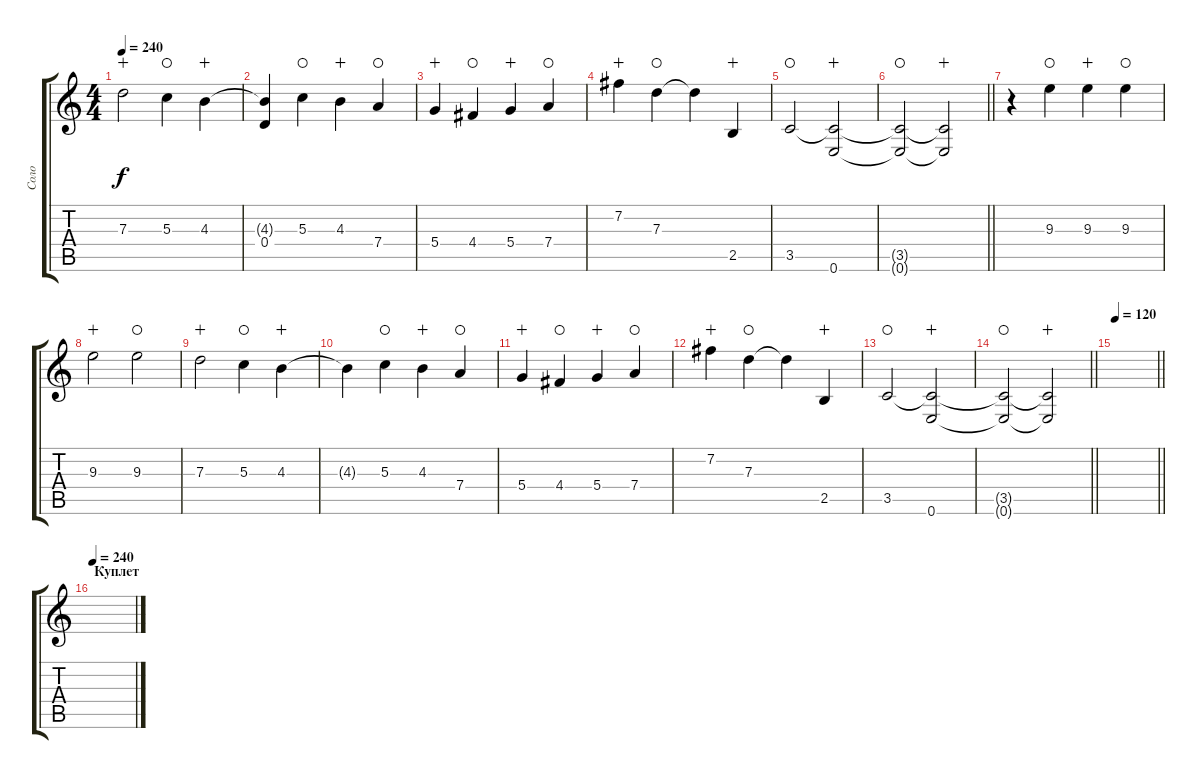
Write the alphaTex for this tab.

\track ("Соло" "Соло") {instrument distortionguitar}
\staff {score tabs}
\tuning (E4 B3 G3 D3 A2 E2) {hide}
\ts (4 4)
\tempo 240
\clef g2
\ks c
7.3.2{dy f wahc} 5.3.4{waho} 4.3.4{wahc} |
(4.3{t} 0.4).4 5.3.4{waho} 4.3.4{wahc} 7.4.4{waho} |
5.4.4{wahc} 4.4.4{waho} 5.4.4{wahc} 7.4.4{waho} |
7.2.4{wahc} 7.3.4{waho} 7.3{t}.4 2.5.4{wahc} |
3.5.2{waho} (3.5{t} 0.6).2{wahc} |
\barLineRight lightlight
(3.5{t} 0.6{t}).2{waho} (3.5{t} 0.6{t}).2{wahc} |
\section ("" " ")
r.4 9.3.4{waho} 9.3.4{wahc} 9.3.4{waho} |
9.3.2{wahc} 9.3.2{waho} |
7.3.2{wahc} 5.3.4{waho} 4.3.4{wahc} |
4.3{t}.4 5.3.4{waho} 4.3.4{wahc} 7.4.4{waho} |
5.4.4{wahc} 4.4.4{waho} 5.4.4{wahc} 7.4.4{waho} |
7.2.4{wahc} 7.3.4{waho} 7.3{t}.4 2.5.4{wahc} |
3.5.2{waho} (3.5{t} 0.6).2{wahc} |
\barLineRight lightlight
(3.5{t} 0.6{t}).2{waho} (3.5{t} 0.6{t}).2{wahc} |
\tempo 120
\barLineRight lightlight
|
\section ("" "Куплет")
\tempo 240
